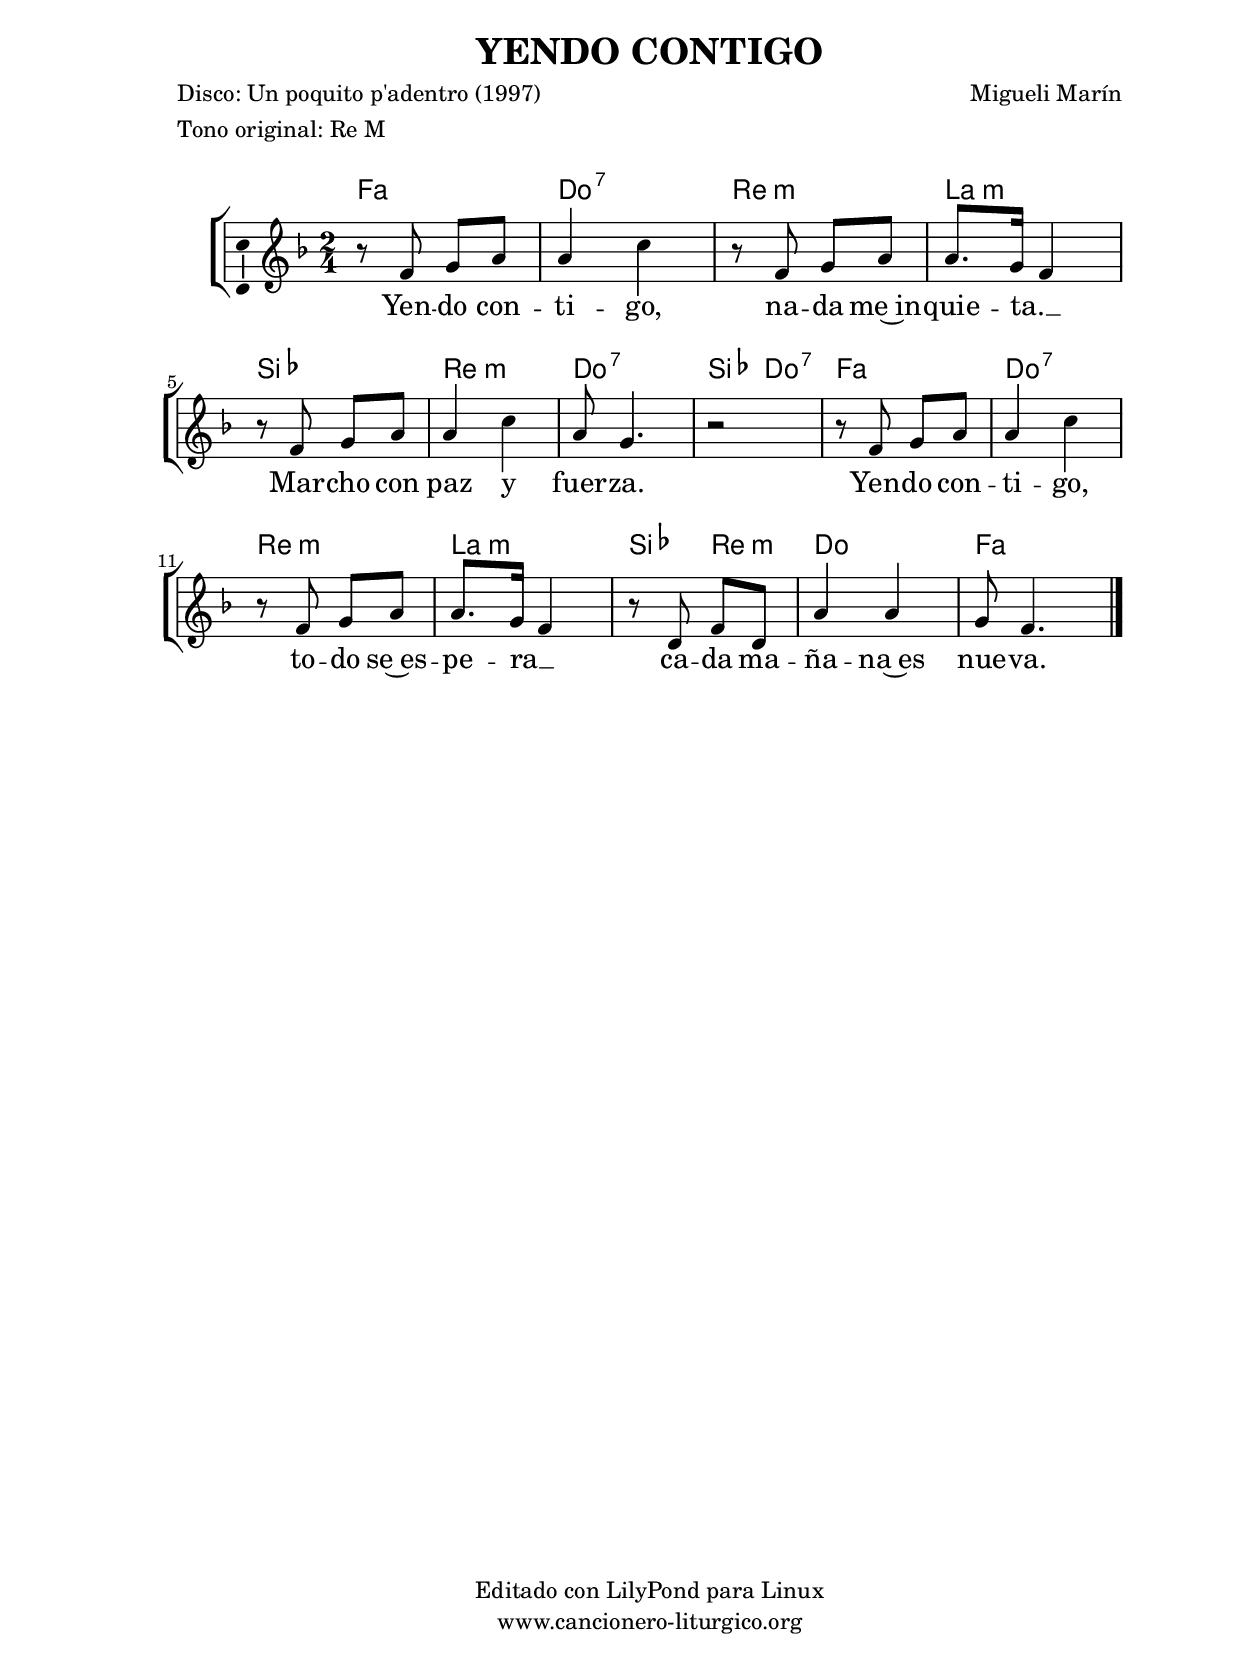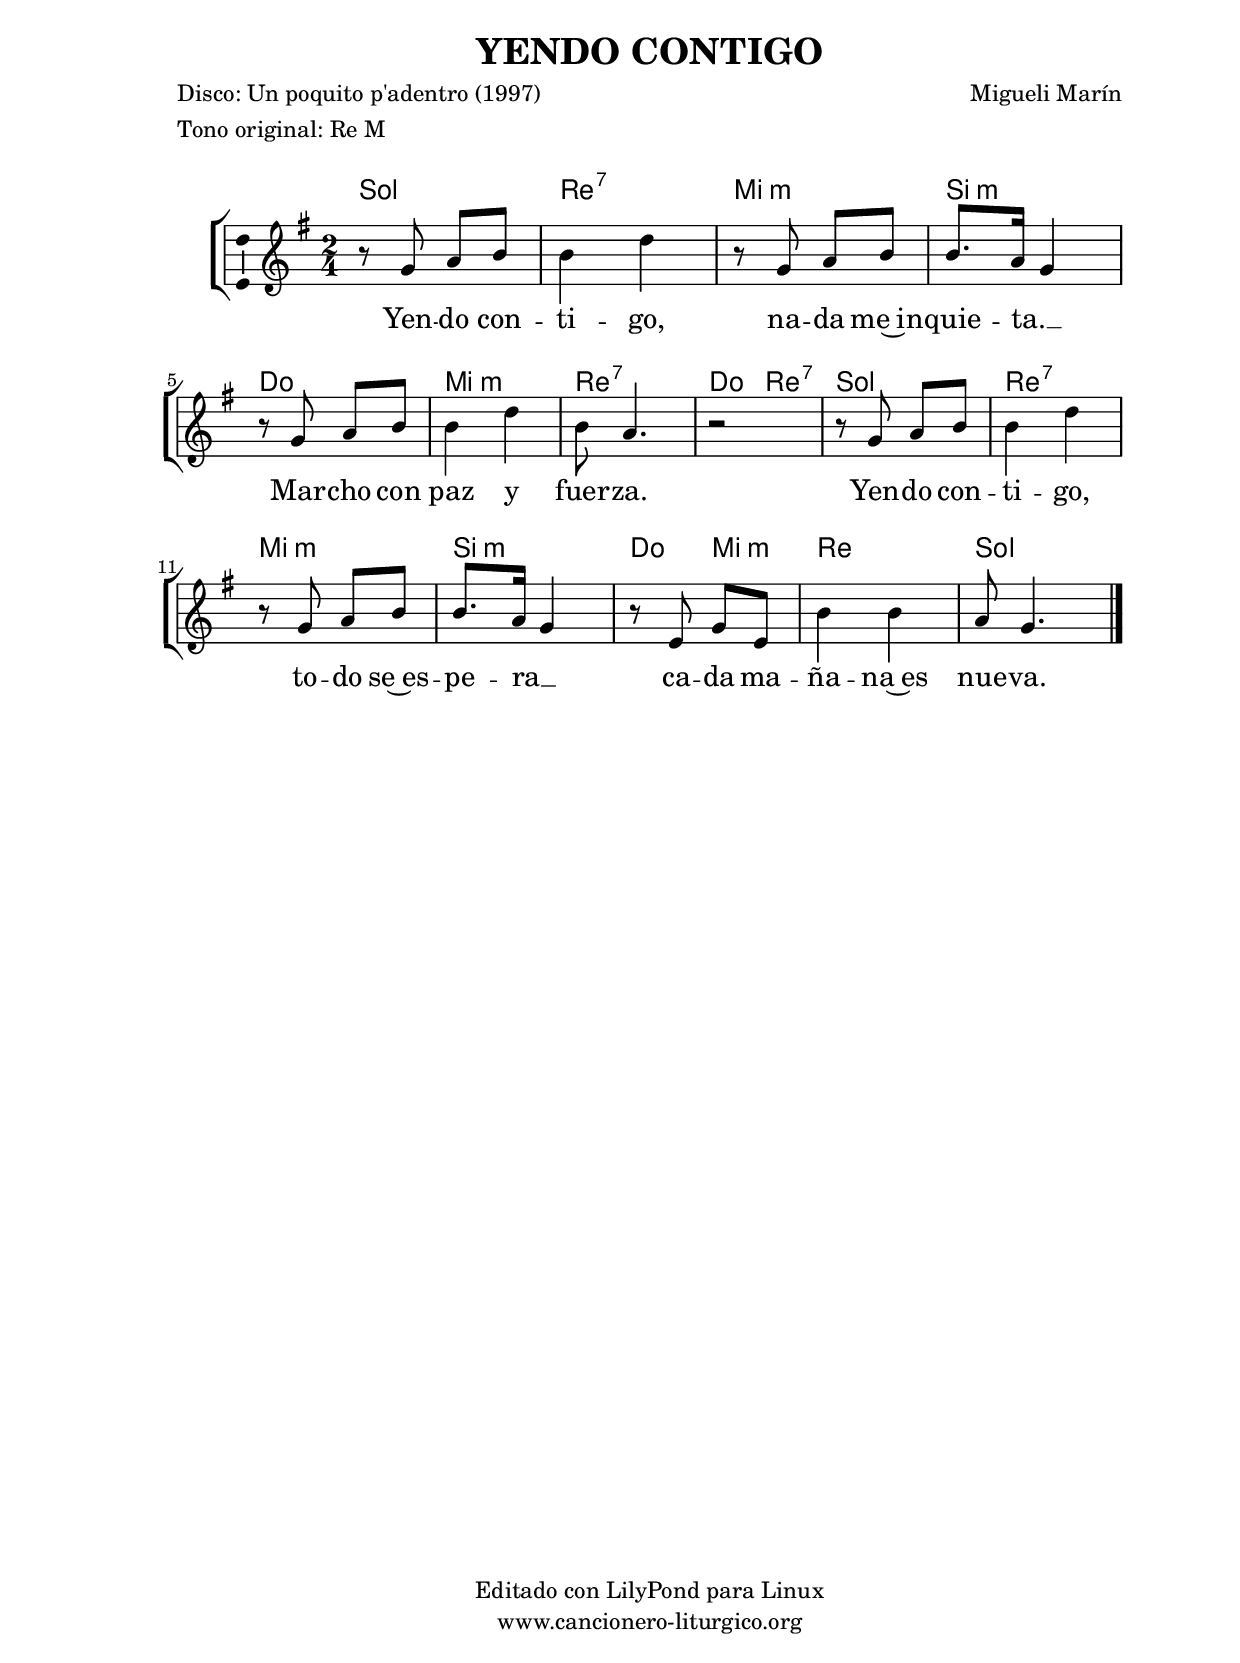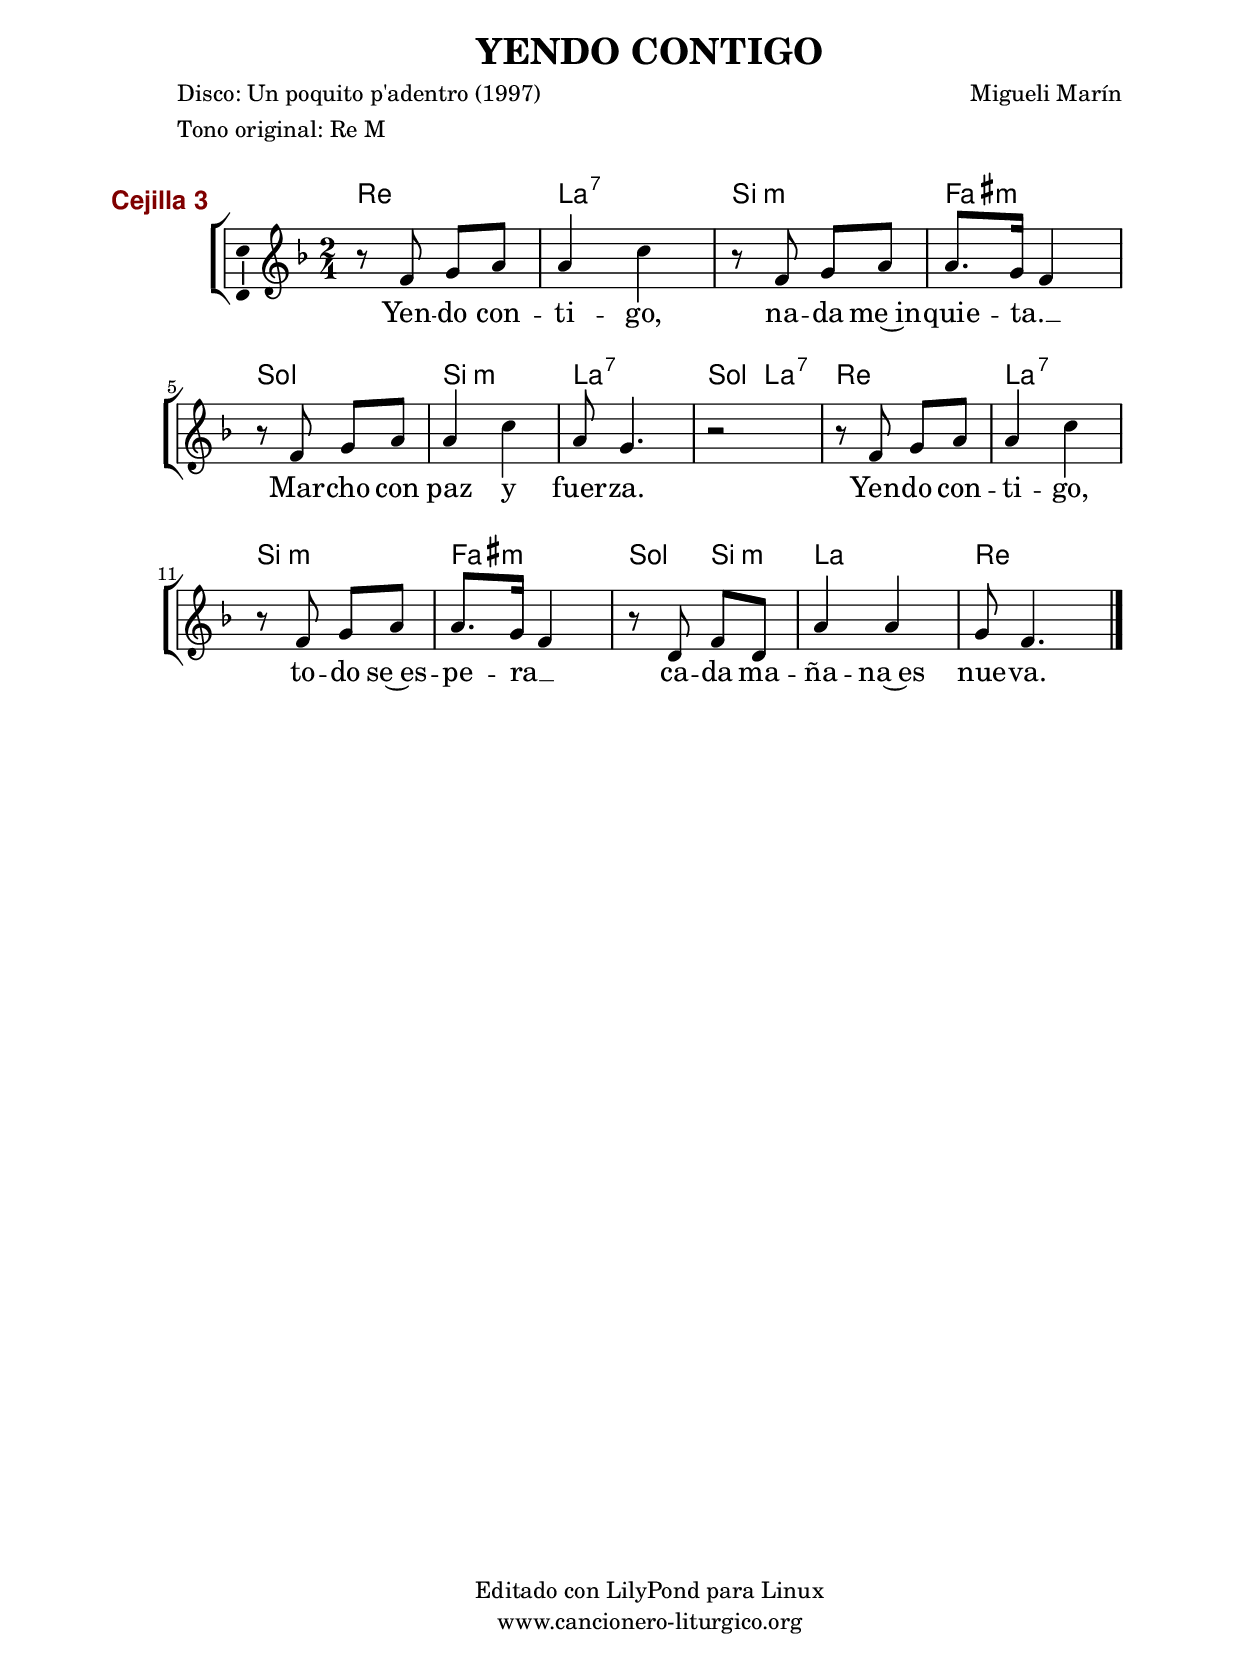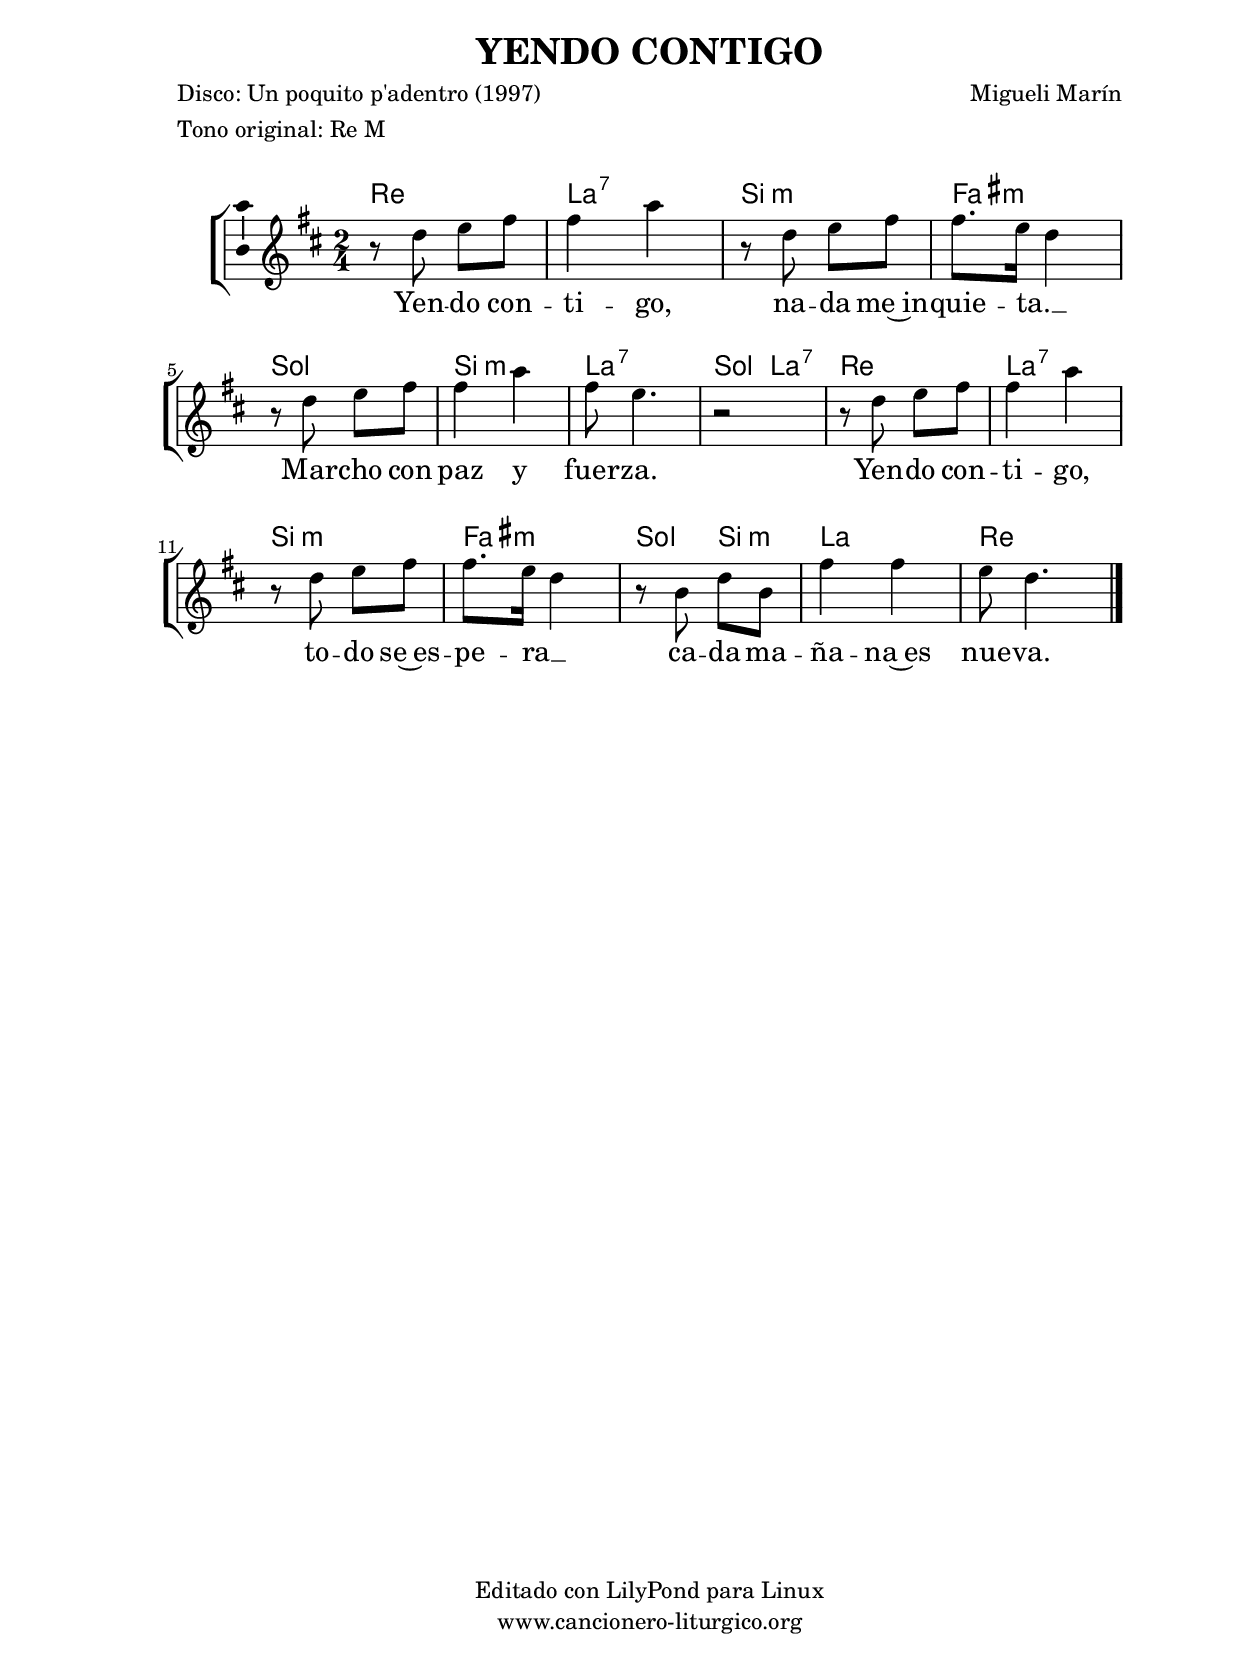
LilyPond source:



%versión de lilypond para la que se ha escrito esta partitura:
\version "2.16.0"

	%Tamaño papel
	#(set-default-paper-size "a4")
	%Tamaño partitura
	#(set-global-staff-size 20)
	%No responde al pulsar sobre una nota
	#(ly:set-option 'point-and-click #f)

%parámetros del encabezamiento:
\header {
	title = "YENDO CONTIGO"
	subtitle = ""
	composer = "Migueli Marín"
	poet = "Disco: Un poquito p'adentro (1997)"
	meter = "Tono original: Re M"
	arranger = ""
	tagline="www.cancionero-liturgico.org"
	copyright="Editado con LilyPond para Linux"
	tiempo = ""
	usos = "Gracias"
	letra = ""
	}

%parámetros asociados al papel:
\paper  {
	oddHeaderMarkup = \markup {\fill-line { \on-the-fly #not-first-page \fromproperty #'header:title \on-the-fly #not-first-page \fromproperty #'header:composer }}
	evenHeaderMarkup = \markup {\fill-line { \fromproperty #'header:composer \fromproperty #'header:title }}
	#(set-paper-size "a4")
	print-page-number = ##f
	first-page-number = 1
	print-first-page-number = ##f
%	head-separation = 3.0 \cm
	top-margin = 2.0 \cm
	bottom-margin = 0.5\cm
%%%	bottom-margin = -0.0\cm
	left-margin = 3.0 \cm
	line-width = 16.0 \cm 
	indent = 8\mm
	interscoreline = 2.\mm
	between-system-space = 15\mm
%	para que las partituras no llenen la hoja:
	ragged-bottom = ##t
%	idem para la última hoja:
	ragged-last-bottom = ##f
%	para que las partituras llenen el ancho del papel:
	ragged-last = ##f
	after-title-space = 2.5 \cm
%page-count=1
%system-count=8

	%Flexible Vertical Spacing
%	markup-markup-spacing =
%	#'((basic-distance . 15) (minimum-distance . 15) (padding . 3))
	markup-system-spacing =
	#'((basic-distance . 15) (minimum-distance . 15) (padding . 3))
	system-system-spacing =
	#'((basic-distance . 15) (minimum-distance . 15) (padding . 3))
	score-system-spacing =
	#'((basic-distance . 15) (minimum-distance . 15) (padding . 5))
%	top-system-spacing = % header
%	#'((basic-distance . 8) (minimum-distance . 0) (padding . 0))
%	top-markup-spacing =
%	#'((basic-distance . 20) (minimum-distance . 20) (padding . 0))
	last-bottom-spacing = % footer
	#'((basic-distance . 5) (minimum-distance . 5) (padding . 0))
%	score-markup-spacing =
%	#'((basic-distance . 16) (minimum-distance . 13) (padding . 0))

	}


%parámetros que afectan a toda la partitura:
global =  {
	%clave de sol (G):
	\clef G
	%armadura:
	\transpose d f
	\key d \major
	\tempo 4=69
	\set Score.tempoHideNote = ##t
	}


acordes = {
	\italianChords
	\chordmode {
	\transpose d f
{

d2 a:7 b:m fis:m g b:m a:7 g4 a:7
d2 a:7 b:m fis:m g4 b:m a2 d

	}
	}
}

melodia = 
	\transpose d f
{
	\relative c'{
	\time 2/4

r8 d8 e fis
fis4 a
r8 d,8 e fis
fis8. e16 d4

\break

r8 d8 e fis
fis4 a
fis8 e4.

r2

r8 d8 e fis
fis4 a

\break

r8 d,8 e fis
fis8. e16 d4
r8 b8 d b
fis'4 fis
e8 d4.

\bar "|."
	}
	}


texto = \lyricmode {
Yen -- do con -- ti -- go,
na -- da me~in -- quie -- ta. __ _
Mar -- cho con paz y fuer -- za.

Yen -- do con -- ti -- go,
to -- do se~es -- pe -- ra __ _
ca -- da ma -- ña -- na~es nue -- va.

	}


acordesStaff = \context ChordNames = acordesStaff <<
	\set chordChanges = ##t
	\acordes
	>>


%%%%%%%%%%%%%%%%%%%%%%%%%%%%%%%%%%% CEJILLA %%%%%%%%%%%%%%%%%%%%%%%%%%%%%%%%%%%
acordescejilla = {
%%%	\override ChordNames.ChordName #'font-size = #-1
%%%	\override ChordNames.ChordName #'font-series = #'bold
	\transpose f d {
		\acordes
		}
	}

acordescejillaStaff = \context ChordNames = acordescejillaStaff <<
	\set Staff.instrumentName = \markup \with-color #darkred \larger \bold \sans "Cejilla 3"
	\set chordChanges = ##t
	\acordescejilla
	>>
%%%%%%%%%%%%%%%%%%%%%%%%%%%%%%%%%%% CEJILLA %%%%%%%%%%%%%%%%%%%%%%%%%%%%%%%%%%%


vozStaff = \context Voice = vozStaff
\with {\consists "Ambitus_engraver"}
<<
%	\set Staff.instrumentName = ""
%	\set Staff.shortInstrumentName = ""
%	\set Staff.midiInstrument = #"clarinet"
%	\set Staff.midiInstrument = #"cello"
%	\set Staff.midiInstrument = #"flute"
	\set Staff.midiInstrument = #"electric guitar (jazz)"
%	\set Staff.midiInstrument = #"english horn"
%	\set Staff.midiInstrument = #"violin"
%	\set Staff.midiInstrument = #"glockenspiel"
	\set Staff.midiMinimumVolume = #0.7
	\set Staff.midiMaximumVolume = #0.9
	\global
	\melodia
	>>

textoStaff = \context Lyrics = textoStaff <<
	\lyricsto vozStaff \texto
	>>

\book {
	\score {
		\context ChoirStaff {
			\override StaffGroup.SystemStartBracket #'collapse-height = #1
			\override Score.SystemStartBar #'collapse-height = #1
			<<
			\acordesStaff
			\vozStaff
			\textoStaff
			>>
			}
		\layout {
	    		\context {
				\Lyrics
				\override LyricText #'font-size = #2
				}
	   		 \context {
				\Score
				\override StaffSymbol #'staff-space = #(magstep +3)
				}
			}
		}
	\score {
		\unfoldRepeats
		\context ChoirStaff {
			<<
			\acordesStaff
			\vozStaff
			>>
			}
		\midi {
	  		\context {
	  			\Score
				tempoWholesPerMinute = #(ly:make-moment 70 4)
				}
			}
		}
	}


%Partitura para guitarra
#(define output-suffix "G")
\book {
	\score {
		\context ChoirStaff {
			\override StaffGroup.SystemStartBracket #'collapse-height = #1
			\override Score.SystemStartBar #'collapse-height = #1
			<<
			\acordescejillaStaff
			\vozStaff
			\textoStaff
			>>
			}
		\layout {
%%%%%%%%%%%%%%%%%%%%%%%%%%%%%%%%%%% CEJILLA %%%%%%%%%%%%%%%%%%%%%%%%%%%%%%%%%%%
			\context {
				\ChordNames \consists Instrument_name_engraver
				}
%%%%%%%%%%%%%%%%%%%%%%%%%%%%%%%%%%% CEJILLA %%%%%%%%%%%%%%%%%%%%%%%%%%%%%%%%%%%
	    		\context {
				\Lyrics
				\override LyricText #'font-size = #2
				}
	   		 \context {
				\Score
				\override StaffSymbol #'staff-space = #(magstep +3)
				}
			}
		}
	}


#(define output-suffix "C")
\book {
	\score {
		\context ChoirStaff {
			\override StaffGroup.SystemStartBracket #'collapse-height = #1
			\override Score.SystemStartBar #'collapse-height = #1
\transpose c d
			<<
			\acordesStaff
			\vozStaff
			\textoStaff
			>>
			}
		\layout {
	    		\context {
				\Lyrics
				\override LyricText #'font-size = #2
				}
	   		 \context {
				\Score
				\override StaffSymbol #'staff-space = #(magstep +3)
				}
			}
		}
	}


#(define output-suffix "S")
\book {
	\score {
		\context ChoirStaff {
			\override StaffGroup.SystemStartBracket #'collapse-height = #1
			\override Score.SystemStartBar #'collapse-height = #1
\transpose c a
			<<
			\acordesStaff
			\vozStaff
			\textoStaff
			>>
			}
		\layout {
	    		\context {
				\Lyrics
				\override LyricText #'font-size = #2
				}
	   		 \context {
				\Score
				\override StaffSymbol #'staff-space = #(magstep +3)
				}
			}
		}
	}


